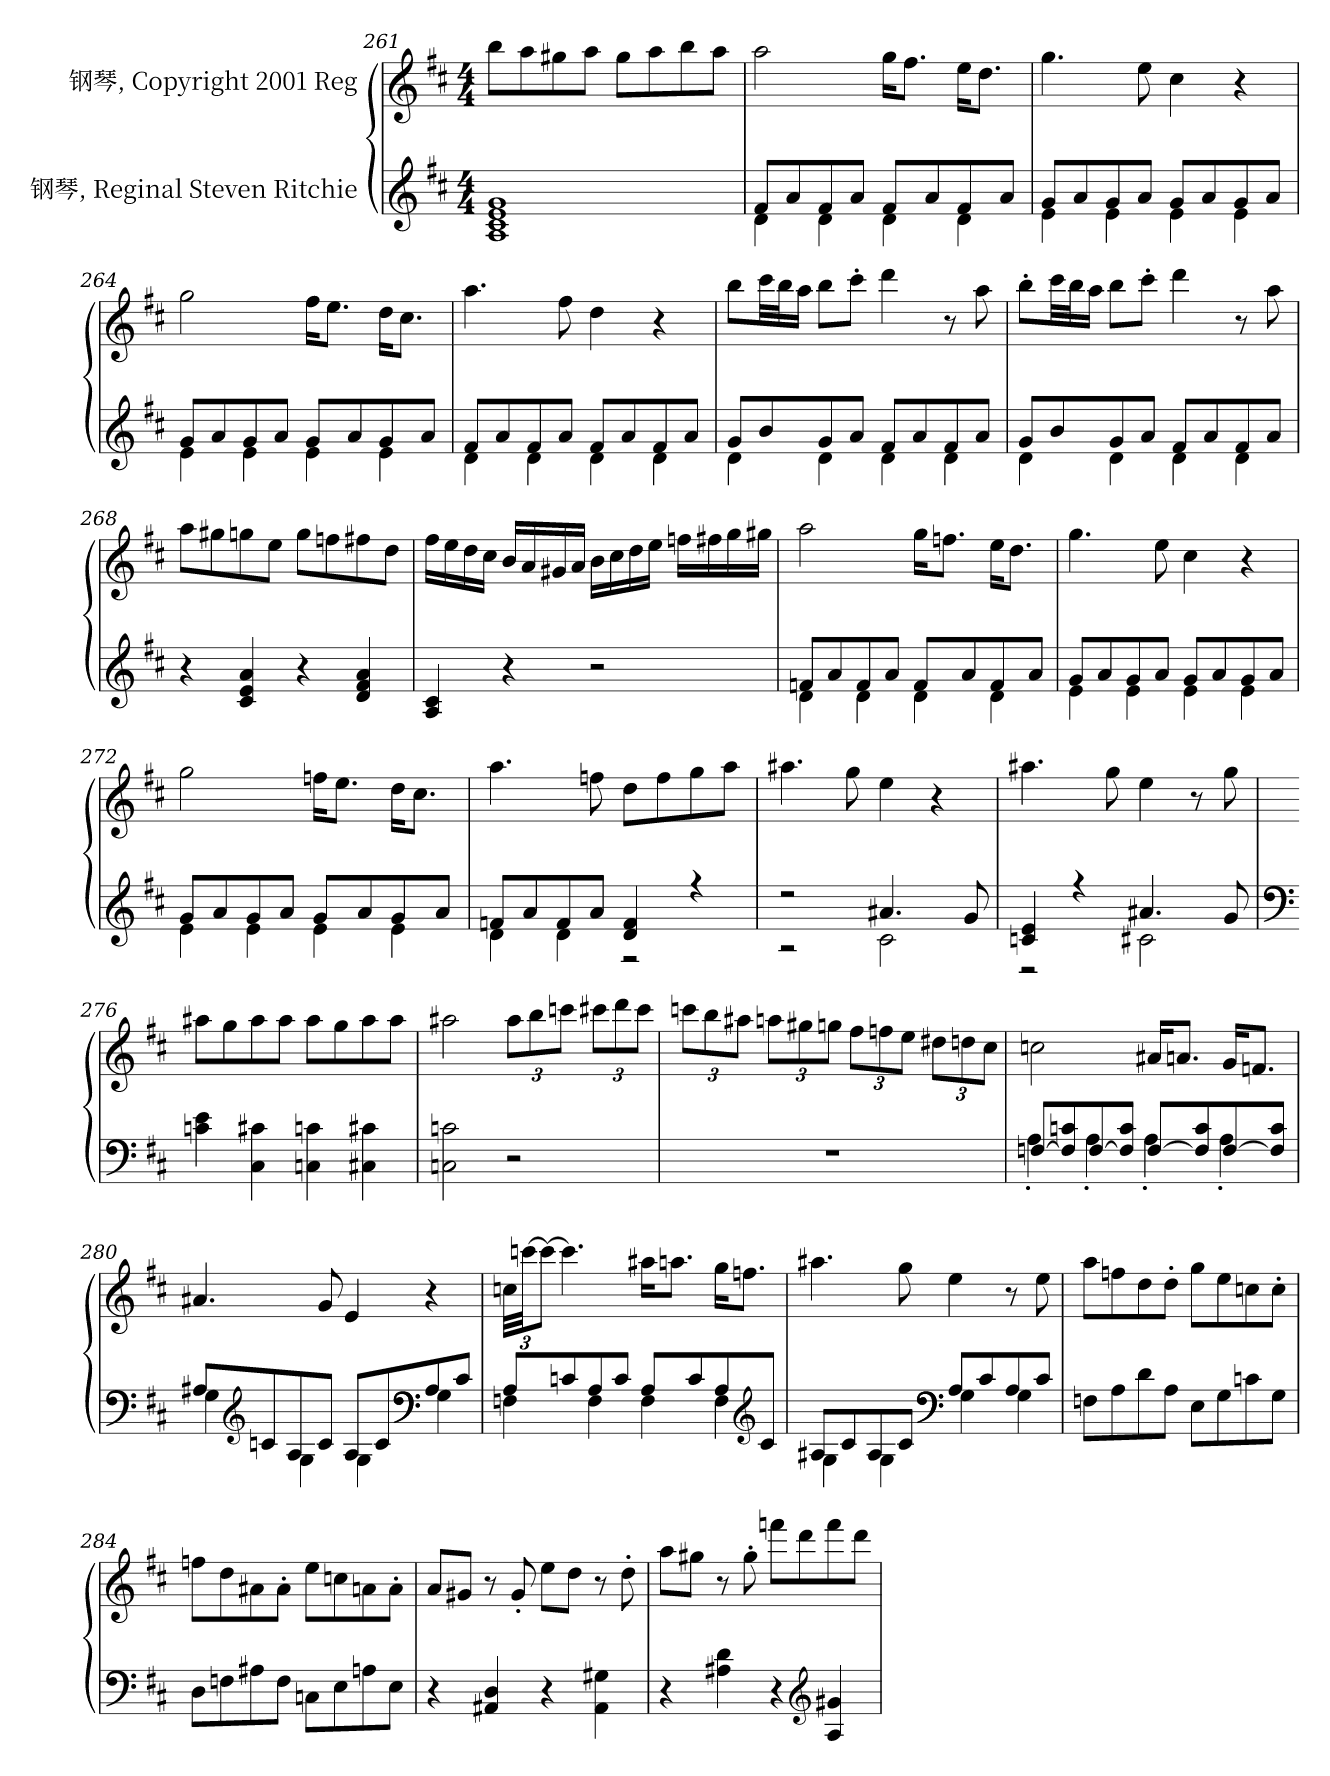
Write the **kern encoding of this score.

**kern	**kern
*part2	*part1
*staff2	*staff1
*I"钢琴, Reginal Steven Ritchie	*I"钢琴, Copyright 2001 Reg
*clefG2	*clefG2
*k[f#c#]	*k[f#c#]
*M4/4	*M4/4
=261	=261
1A 1c# 1e 1g	8bb\L
.	8aa\
.	8gg#X\
.	8aa\J
.	8gg#\L
.	8aa\
.	8bb\
.	8aa\J
=262	=262
*^	*
8f#/L	4d\	2aa\
8a/	.	.
8f#/	4d\	.
8a/J	.	.
8f#/L	4d\	16gg\KL
.	.	8.ff#\J
8a/	.	.
8f#/	4d\	16ee\KL
.	.	8.dd\J
8a/J	.	.
=263	=263	=263
8g/L	4e\	4.gg\
8a/	.	.
8g/	4e\	.
8a/J	.	8ee\
8g/L	4e\	4cc#\
8a/	.	.
8g/	4e\	4r
8a/J	.	.
!!LO:PB:g=z
=264	=264	=264
8g/L	4e\	2gg\
8a/	.	.
8g/	4e\	.
8a/J	.	.
8g/L	4e\	16ff#\KL
.	.	8.ee\J
8a/	.	.
8g/	4e\	16dd\KL
.	.	8.cc#\J
8a/J	.	.
=265	=265	=265
8f#/L	4d\	4.aa\
8a/	.	.
8f#/	4d\	.
8a/J	.	8ff#\
8f#/L	4d\	4dd\
8a/	.	.
8f#/	4d\	4r
8a/J	.	.
=266	=266	=266
8g/L	4d\	8bb\L
8b/	.	32ccc#\LL
.	.	32bb\J
.	.	16aa\JJ
8g/	4d\	8bb\L
8a/J	.	8ccc#'\J
8f#/L	4d\	4ddd\
8a/	.	.
8f#/	4d\	8r
8a/J	.	8aa\
=267	=267	=267
8g/L	4d\	8bb'\L
8b/	.	32ccc#\LL
.	.	32bb\J
.	.	16aa\JJ
8g/	4d\	8bb\L
8a/J	.	8ccc#'\J
8f#/L	4d\	4ddd\
8a/	.	.
8f#/	4d\	8r
8a/J	.	8aa\
*v	*v	*
!!LO:LB:g=z
=268	=268
4r	8aa\L
.	8gg#X\
4c#/ 4e/ 4a/	8ggn\
.	8ee\J
4r	8gg\L
.	8ffn\
4d/ 4f#/ 4a/	8ff#X\
.	8dd\J
=269	=269
4A/ 4c#/	16ff#\LL
.	16ee\
.	16dd\
.	16cc#\JJ
4r	16b/LL
.	16a/
.	16g#X/
.	16a/JJ
2r	16b\LL
.	16cc#\
.	16dd\
.	16ee\JJ
.	16ffn\LL
.	16ff#X\
.	16gg\
.	16gg#X\JJ
=270	=270
*^	*
8fn/L	4d\	2aa\
8a/	.	.
8f/	4d\	.
8a/J	.	.
8f/L	4d\	16gg\KL
.	.	8.ffn\J
8a/	.	.
8f/	4d\	16ee\KL
.	.	8.dd\J
8a/J	.	.
!!LO:LB:g=z
=271	=271	=271
8g/L	4e\	4.gg\
8a/	.	.
8g/	4e\	.
8a/J	.	8ee\
8g/L	4e\	4cc#\
8a/	.	.
8g/	4e\	4r
8a/J	.	.
=272	=272	=272
8g/L	4e\	2gg\
8a/	.	.
8g/	4e\	.
8a/J	.	.
8g/L	4e\	16ffn\KL
.	.	8.ee\J
8a/	.	.
8g/	4e\	16dd\KL
.	.	8.cc#\J
8a/J	.	.
=273	=273	=273
8fn/L	4d\	4.aa\
8a/	.	.
8f/	4d\	.
8a/J	.	8ffn\
4d/ 4f/	2r	8dd\L
.	.	8ff\
4r	.	8gg\
.	.	8aa\J
=274	=274	=274
2r	2r	4.aa#X\
.	.	8gg\
4.a#X/	2c#\	4ee\
.	.	4r
8g/	.	.
=275	=275	=275
4cn/ 4e/	2r	4.aa#X\
4r	.	.
.	.	8gg\
4.a#X/	2c#X\	4ee\
.	.	8r
8g/	.	8gg\
*v	*v	*
!!LO:LB:g=z
=276	=276
*clefF4	*
4cn\ 4e\	8aa#X\L
.	8gg\
4C#\ 4c#X\	8aa#\
.	8aa#\J
4Cn\ 4cn\	8aa#\L
.	8gg\
4C#X\ 4c#X\	8aa#\
.	8aa#\J
=277	=277
2Cn\ 2cn\	2aa#X\
*	*Xbrackettup
2r	12aa#\L
.	12bb\
.	12cccn\J
.	12ccc#X\L
.	12ddd\
.	12ccc#\J
=278	=278
1r	12cccn\L
.	12bb\
.	12aa#X\J
.	12aan\L
.	12gg#X\
.	12ggn\J
.	12ff#\L
.	12ffn\
.	12ee\J
.	12dd#X\L
.	12ddn\
.	12cc#\J
!!LO:LB:g=z
=279	=279
*^	*
[8Fn/L	4A'\	2ccn\
8F/] 8cn/	.	.
[8F/	4A'\	.
8F/] 8c/J	.	.
[8F/L	4A'\	16a#X/KL
.	.	8.an/J
8F/] 8c/	.	.
[8F/	4A'\	16g/KL
.	.	8.fn/J
8F/] 8c/J	.	.
=280	=280	=280
8A#X/L	4G\	4.a#X/
*clefG2	*	*
8cn/	.	.
8A#/	4G\	.
8c/J	.	8g/
8A#/L	4G\	4e/
8c/	.	.
*clefF4	*	*
8A#/	4G\	4r
8c/J	.	.
!!LO:LB:g=z
=281	=281	=281
8A/L	4Fn\	48ccn\LLL
.	.	[48cccn\JJ
.	.	12ccc\J_
8cn/	.	4.ccc\]
8A/	4F\	.
8c/J	.	.
8A/L	4F\	16aa#X\KL
.	.	8.aan\J
8c/	.	.
8A/	4F\	16gg\KL
.	.	8.ffn\J
*clefG2	*	*
8c/J	.	.
=282	=282	=282
8A#X/L	4G\	4.aa#X\
8c#/	.	.
8A#/	4G\	.
8c#/J	.	8gg\
*clefF4	*	*
8A#/L	4G\	4ee\
8c#/	.	.
8A#/	4G\	8r
8c#/J	.	8ee\
*v	*v	*
=283	=283
8Fn\L	8aa\L
8A\	8ffn\
8d\	8dd\
8A\J	8dd'\J
8E\L	8gg\L
8G\	8ee\
8cn\	8ccn\
8G\J	8cc'\J
!!LO:PB:g=z
=284	=284
8D\L	8ffn\L
8Fn\	8dd\
8A#X\	8a#X\
8F\J	8a#'\J
8Cn\L	8ee\L
8E\	8ccn\
8An\	8an\
8E\J	8a'\J
=285	=285
4r	8a/L
.	8g#X/J
4AA#X/ 4D/	8r
.	8g#'/
4r	8ee\L
.	8dd\J
4AA#\ 4G#X\	8r
.	8dd'\
=286	=286
4r	8aa\L
.	8gg#X\J
4A#X\ 4d\	8r
.	8gg#'\
4r	8fffn\L
.	8ddd\
*clefG2	*
4A#/ 4g#X/	8fff\
.	8ddd\J
=	=
*-	*-
